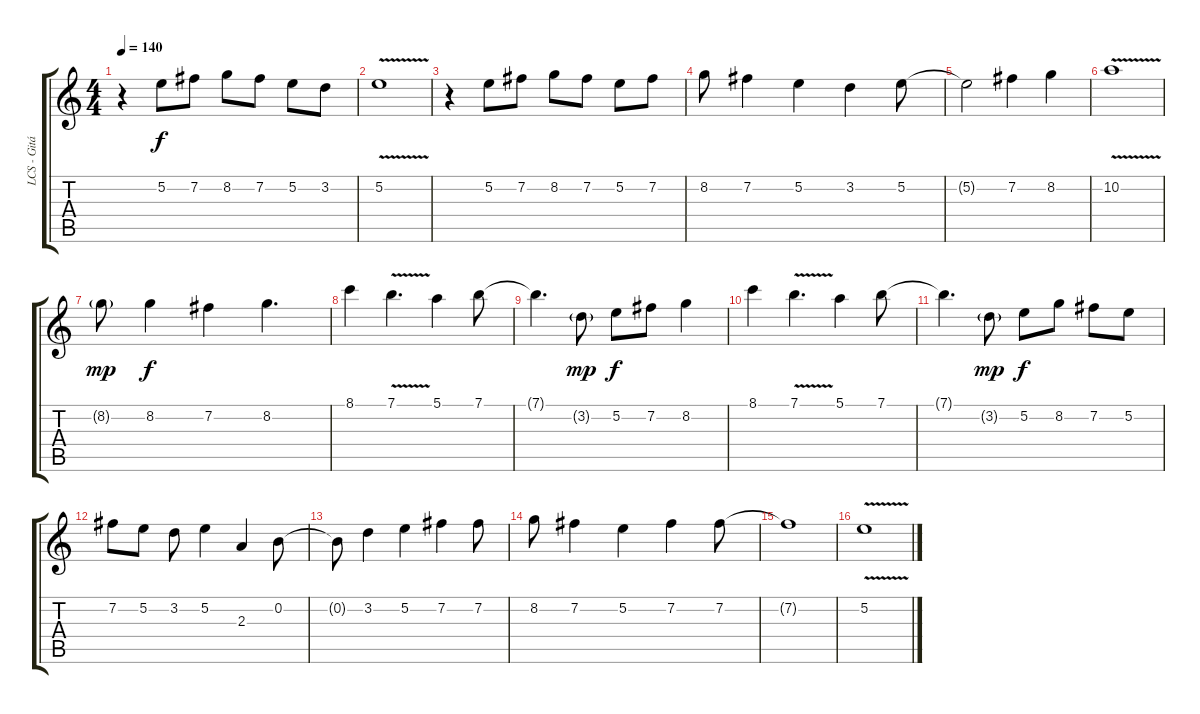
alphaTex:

\track ("LCS - Gitár 2" "LCS - Gitá") {instrument distortionguitar}
\staff {score tabs}
\tuning (E4 B3 G3 D3 A2 E2) {hide}
\ts (4 4)
\tempo 140
\clef g2
\ks c
r.4{dy f} 5.2.8 7.2.8 8.2.8 7.2.8 5.2.8 3.2.8 |
5.2{v}.1 |
r.4 5.2.8 7.2.8 8.2.8 7.2.8 5.2.8 7.2.8 |
8.2.8 7.2.4 5.2.4 3.2.4 5.2.8 |
5.2{t}.2 7.2.4 8.2.4 |
10.2{v}.1 |
8.2{g}.8{dy mp} 8.2.4{dy f} 7.2.4 8.2.4{d} |
8.1.4 7.1{v}.4{d} 5.1.4 7.1.8 |
7.1{t}.4{d} 3.2{g}.8{dy mp} 5.2.8{dy f} 7.2.8 8.2.4 |
8.1.4 7.1{v}.4{d} 5.1.4 7.1.8 |
7.1{t}.4{d} 3.2{g}.8{dy mp} 5.2.8{dy f} 8.2.8 7.2.8 5.2.8 |
7.2.8 5.2.8 3.2.8 5.2.4 2.3.4 0.2.8 |
0.2{t}.8 3.2.4 5.2.4 7.2.4 7.2.8 |
8.2.8 7.2.4 5.2.4 7.2.4 7.2.8 |
7.2{t}.1 |
5.2{v}.1{volume 6}
